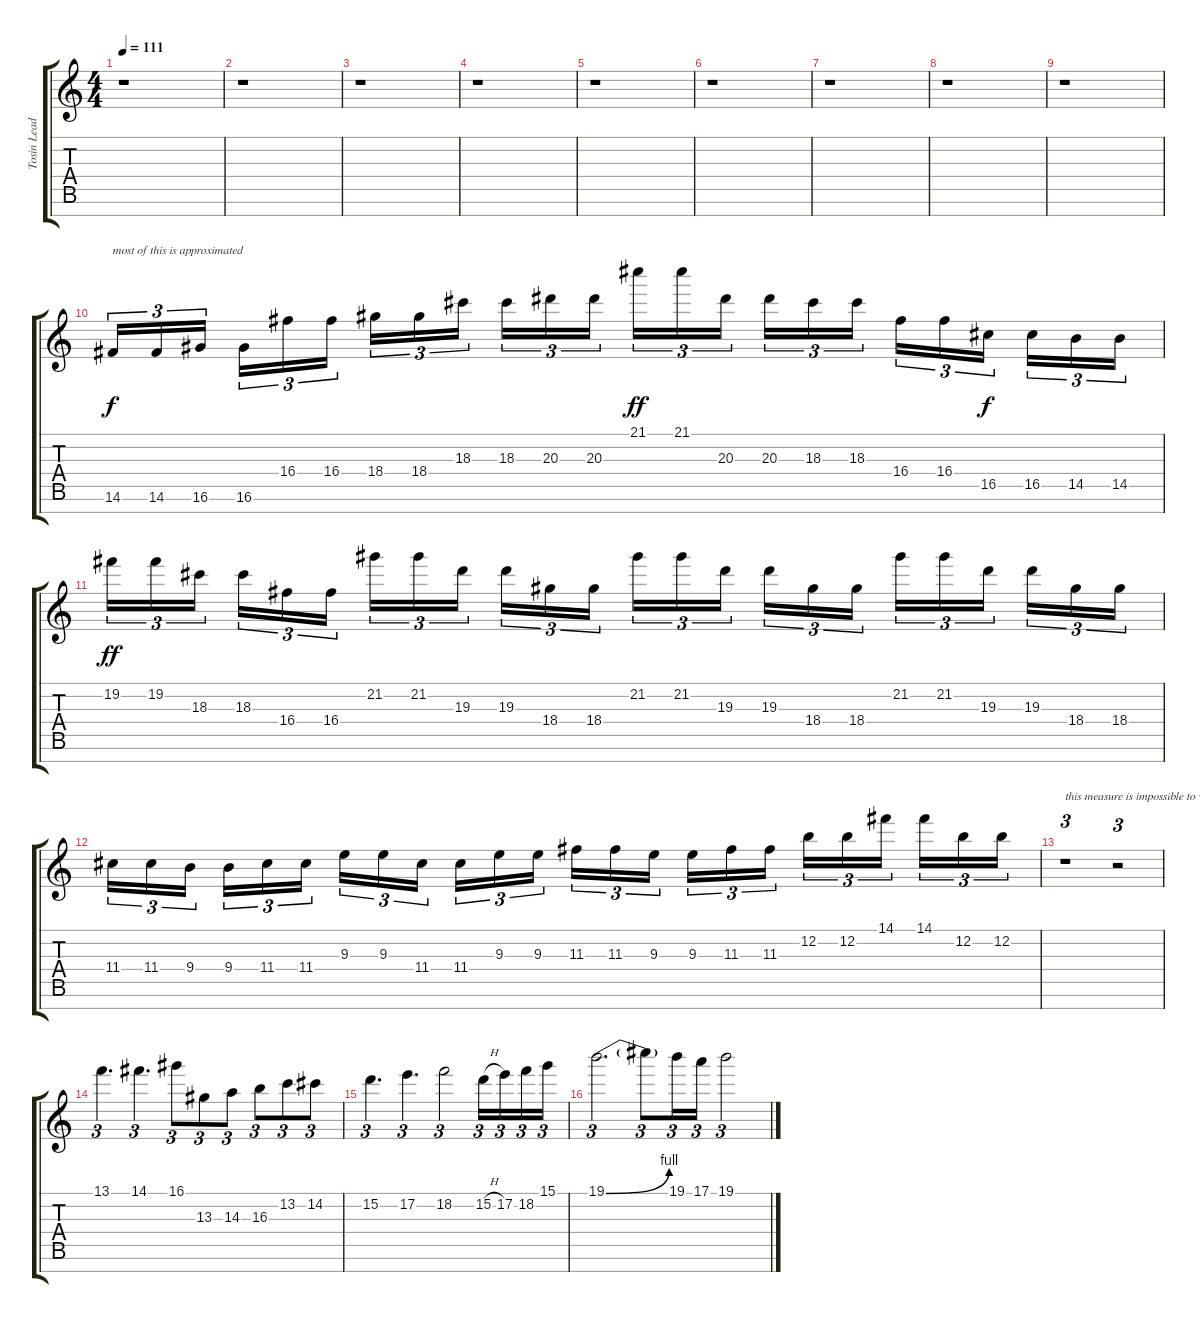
\track ("Tosin Lead" "Tosin Lead") {instrument distortionguitar}
\staff {score tabs}
\tuning (E4 B3 G3 D3 A2 E2 B1) {hide}
\ts (4 4)
\tempo 111
\clef g2
\ks c
r.1{dy f} |
r.1 |
r.1 |
r.1 |
r.1 |
r.1 |
r.1 |
r.1 |
r.1 |
14.6.16{tu (3 2) txt "most of this is approximated"} 14.6.16{tu (3 2)} 16.6.16{tu (3 2)} 16.6.16{tu (3 2)} 16.4.16{tu (3 2)} 16.4.16{tu (3 2)} 18.4.16{tu (3 2)} 18.4.16{tu (3 2)} 18.3.16{tu (3 2)} 18.3.16{tu (3 2)} 20.3.16{tu (3 2)} 20.3.16{tu (3 2)} 21.1.16{tu (3 2) dy ff} 21.1.16{tu (3 2)} 20.3.16{tu (3 2)} 20.3.16{tu (3 2)} 18.3.16{tu (3 2)} 18.3.16{tu (3 2)} 16.4.16{tu (3 2)} 16.4.16{tu (3 2)} 16.5.16{tu (3 2) dy f} 16.5.16{tu (3 2)} 14.5.16{tu (3 2)} 14.5.16{tu (3 2)} |
19.2.16{tu (3 2) dy ff} 19.2.16{tu (3 2)} 18.3.16{tu (3 2)} 18.3.16{tu (3 2)} 16.4.16{tu (3 2)} 16.4.16{tu (3 2)} 21.2.16{tu (3 2)} 21.2.16{tu (3 2)} 19.3.16{tu (3 2)} 19.3.16{tu (3 2)} 18.4.16{tu (3 2)} 18.4.16{tu (3 2)} 21.2.16{tu (3 2)} 21.2.16{tu (3 2)} 19.3.16{tu (3 2)} 19.3.16{tu (3 2)} 18.4.16{tu (3 2)} 18.4.16{tu (3 2)} 21.2.16{tu (3 2)} 21.2.16{tu (3 2)} 19.3.16{tu (3 2)} 19.3.16{tu (3 2)} 18.4.16{tu (3 2)} 18.4.16{tu (3 2)} |
11.4.16{tu (3 2)} 11.4.16{tu (3 2)} 9.4.16{tu (3 2)} 9.4.16{tu (3 2)} 11.4.16{tu (3 2)} 11.4.16{tu (3 2)} 9.3.16{tu (3 2)} 9.3.16{tu (3 2)} 11.4.16{tu (3 2)} 11.4.16{tu (3 2)} 9.3.16{tu (3 2)} 9.3.16{tu (3 2)} 11.3.16{tu (3 2)} 11.3.16{tu (3 2)} 9.3.16{tu (3 2)} 9.3.16{tu (3 2)} 11.3.16{tu (3 2)} 11.3.16{tu (3 2)} 12.2.16{tu (3 2)} 12.2.16{tu (3 2)} 14.1.16{tu (3 2)} 14.1.16{tu (3 2)} 12.2.16{tu (3 2)} 12.2.16{tu (3 2)} |
r.1{tu (3 2) txt "this measure is impossible to work out :("} r.2{tu (3 2)} |
13.1.4{d tu (3 2)} 14.1.4{d tu (3 2)} 16.1.8{tu (3 2)} 13.3.8{tu (3 2)} 14.3.8{tu (3 2)} 16.3.8{tu (3 2)} 13.2.8{tu (3 2)} 14.2.8{tu (3 2)} |
15.2.4{d tu (3 2)} 17.2.4{d tu (3 2)} 18.2.2{tu (3 2)} 15.2{h}.16{tu (3 2)} 17.2.16{tu (3 2)} 18.2.16{tu (3 2)} 15.1.16{tu (3 2)} |
19.1{be (bend 0 0 60 4)}.2{d tu (3 2)} 19.1{t}.8{tu (3 2)} 19.1.16{tu (3 2)} 17.1.16{tu (3 2)} 19.1.2{tu (3 2)}
